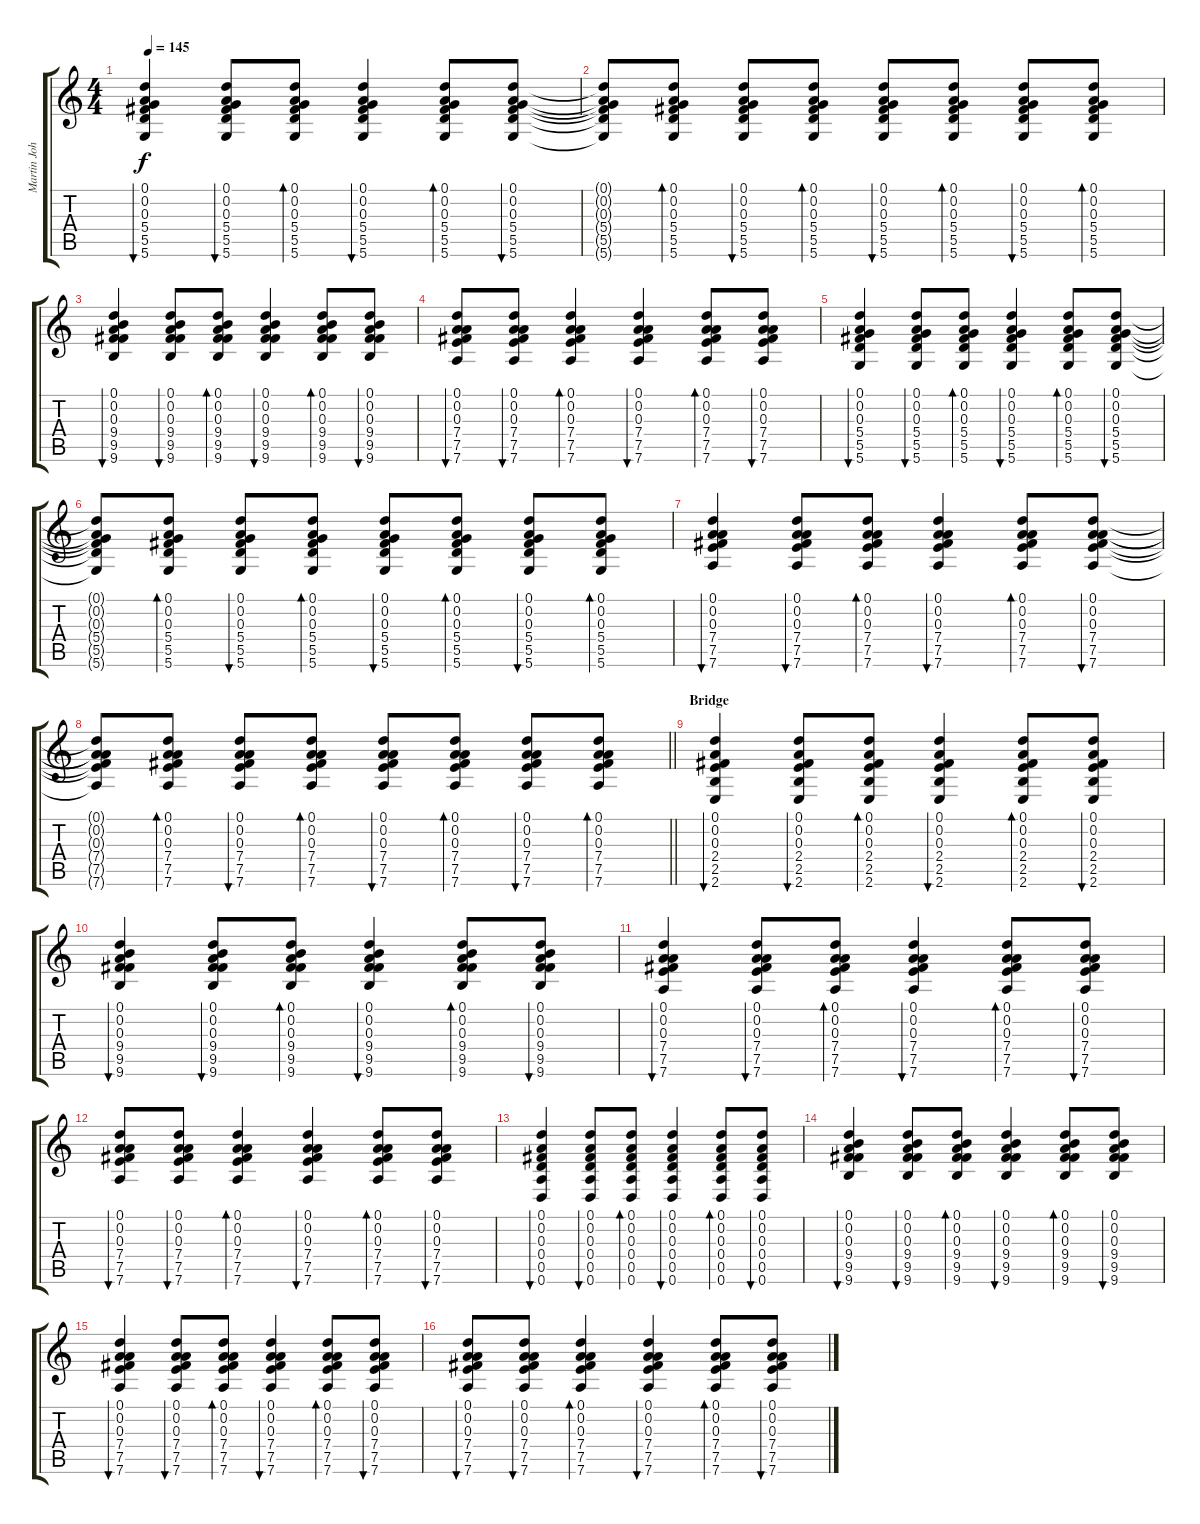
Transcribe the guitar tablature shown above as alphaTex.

\track ("Martin Johnson (Rhythm Guitar)" "Martin Joh") {instrument acousticguitarsteel}
\staff {score tabs}
\tuning (D4 A3 Gb3 D3 A2 D2) {hide}
\ts (4 4)
\tempo 145
\clef g2
\ks c
(0.1 0.2 0.3 5.4 5.5 5.6).4{bu 240 dy f} (0.1 0.2 0.3 5.4 5.5 5.6).8{bu 60} (0.1 0.2 0.3 5.4 5.5 5.6).8{bd 60} (0.1 0.2 0.3 5.4 5.5 5.6).4{bu 60} (0.1 0.2 0.3 5.4 5.5 5.6).8{bd 60} (0.1 0.2 0.3 5.4 5.5 5.6).8{bu 60} |
(0.1{t} 0.2{t} 0.3{t} 5.4{t} 5.5{t} 5.6{t}).8 (0.1 0.2 0.3 5.4 5.5 5.6).8{bd 60} (0.1 0.2 0.3 5.4 5.5 5.6).8{bu 60} (0.1 0.2 0.3 5.4 5.5 5.6).8{bd 60} (0.1 0.2 0.3 5.4 5.5 5.6).8{bu 60} (0.1 0.2 0.3 5.4 5.5 5.6).8{bd 60} (0.1 0.2 0.3 5.4 5.5 5.6).8{bu 60} (0.1 0.2 0.3 5.4 5.5 5.6).8{bd 60} |
(0.1 0.2 0.3 9.4 9.5 9.6).4{bu 240} (0.1 0.2 0.3 9.4 9.5 9.6).8{bu 60} (0.1 0.2 0.3 9.4 9.5 9.6).8{bd 60} (0.1 0.2 0.3 9.4 9.5 9.6).4{bu 60} (0.1 0.2 0.3 9.4 9.5 9.6).8{bd 60} (0.1 0.2 0.3 9.4 9.5 9.6).8{bu 60} |
(0.1 0.2 0.3 7.4 7.5 7.6).8{bu 240} (0.1 0.2 0.3 7.4 7.5 7.6).8{bu 60} (0.1 0.2 0.3 7.4 7.5 7.6).4{bd 60} (0.1 0.2 0.3 7.4 7.5 7.6).4{bu 60} (0.1 0.2 0.3 7.4 7.5 7.6).8{bd 60} (0.1 0.2 0.3 7.4 7.5 7.6).8{bu 60} |
(0.1 0.2 0.3 5.4 5.5 5.6).4{bu 240} (0.1 0.2 0.3 5.4 5.5 5.6).8{bu 60} (0.1 0.2 0.3 5.4 5.5 5.6).8{bd 60} (0.1 0.2 0.3 5.4 5.5 5.6).4{bu 60} (0.1 0.2 0.3 5.4 5.5 5.6).8{bd 60} (0.1 0.2 0.3 5.4 5.5 5.6).8{bu 60} |
(0.1{t} 0.2{t} 0.3{t} 5.4{t} 5.5{t} 5.6{t}).8 (0.1 0.2 0.3 5.4 5.5 5.6).8{bd 60} (0.1 0.2 0.3 5.4 5.5 5.6).8{bu 60} (0.1 0.2 0.3 5.4 5.5 5.6).8{bd 60} (0.1 0.2 0.3 5.4 5.5 5.6).8{bu 60} (0.1 0.2 0.3 5.4 5.5 5.6).8{bd 60} (0.1 0.2 0.3 5.4 5.5 5.6).8{bu 60} (0.1 0.2 0.3 5.4 5.5 5.6).8{bd 60} |
(0.1 0.2 0.3 7.4 7.5 7.6).4{bu 240} (0.1 0.2 0.3 7.4 7.5 7.6).8{bu 60} (0.1 0.2 0.3 7.4 7.5 7.6).8{bd 60} (0.1 0.2 0.3 7.4 7.5 7.6).4{bu 60} (0.1 0.2 0.3 7.4 7.5 7.6).8{bd 60} (0.1 0.2 0.3 7.4 7.5 7.6).8{bu 60} |
\barLineRight lightlight
(0.1{t} 0.2{t} 0.3{t} 7.4{t} 7.5{t} 7.6{t}).8 (0.1 0.2 0.3 7.4 7.5 7.6).8{bd 60} (0.1 0.2 0.3 7.4 7.5 7.6).8{bu 60} (0.1 0.2 0.3 7.4 7.5 7.6).8{bd 60} (0.1 0.2 0.3 7.4 7.5 7.6).8{bu 60} (0.1 0.2 0.3 7.4 7.5 7.6).8{bd 60} (0.1 0.2 0.3 7.4 7.5 7.6).8{bu 60} (0.1 0.2 0.3 7.4 7.5 7.6).8{bd 60} |
\section ("" "Bridge")
(0.1 0.2 0.3 2.4 2.5 2.6).4{bu 240} (0.1 0.2 0.3 2.4 2.5 2.6).8{bu 60} (0.1 0.2 0.3 2.4 2.5 2.6).8{bd 60} (0.1 0.2 0.3 2.4 2.5 2.6).4{bu 60} (0.1 0.2 0.3 2.4 2.5 2.6).8{bd 60} (0.1 0.2 0.3 2.4 2.5 2.6).8{bu 60} |
(0.1 0.2 0.3 9.4 9.5 9.6).4{bu 240} (0.1 0.2 0.3 9.4 9.5 9.6).8{bu 60} (0.1 0.2 0.3 9.4 9.5 9.6).8{bd 60} (0.1 0.2 0.3 9.4 9.5 9.6).4{bu 60} (0.1 0.2 0.3 9.4 9.5 9.6).8{bd 60} (0.1 0.2 0.3 9.4 9.5 9.6).8{bu 60} |
(0.1 0.2 0.3 7.4 7.5 7.6).4{bu 240} (0.1 0.2 0.3 7.4 7.5 7.6).8{bu 60} (0.1 0.2 0.3 7.4 7.5 7.6).8{bd 60} (0.1 0.2 0.3 7.4 7.5 7.6).4{bu 60} (0.1 0.2 0.3 7.4 7.5 7.6).8{bd 60} (0.1 0.2 0.3 7.4 7.5 7.6).8{bu 60} |
(0.1 0.2 0.3 7.4 7.5 7.6).8{bu 240} (0.1 0.2 0.3 7.4 7.5 7.6).8{bu 60} (0.1 0.2 0.3 7.4 7.5 7.6).4{bd 60} (0.1 0.2 0.3 7.4 7.5 7.6).4{bu 60} (0.1 0.2 0.3 7.4 7.5 7.6).8{bd 60} (0.1 0.2 0.3 7.4 7.5 7.6).8{bu 60} |
(0.1 0.2 0.3 0.4 0.5 0.6).4{bu 240} (0.1 0.2 0.3 0.4 0.5 0.6).8{bu 60} (0.1 0.2 0.3 0.4 0.5 0.6).8{bd 60} (0.1 0.2 0.3 0.4 0.5 0.6).4{bu 60} (0.1 0.2 0.3 0.4 0.5 0.6).8{bd 60} (0.1 0.2 0.3 0.4 0.5 0.6).8{bu 60} |
(0.1 0.2 0.3 9.4 9.5 9.6).4{bu 240} (0.1 0.2 0.3 9.4 9.5 9.6).8{bu 60} (0.1 0.2 0.3 9.4 9.5 9.6).8{bd 60} (0.1 0.2 0.3 9.4 9.5 9.6).4{bu 60} (0.1 0.2 0.3 9.4 9.5 9.6).8{bd 60} (0.1 0.2 0.3 9.4 9.5 9.6).8{bu 60} |
(0.1 0.2 0.3 7.4 7.5 7.6).4{bu 240} (0.1 0.2 0.3 7.4 7.5 7.6).8{bu 60} (0.1 0.2 0.3 7.4 7.5 7.6).8{bd 60} (0.1 0.2 0.3 7.4 7.5 7.6).4{bu 60} (0.1 0.2 0.3 7.4 7.5 7.6).8{bd 60} (0.1 0.2 0.3 7.4 7.5 7.6).8{bu 60} |
(0.1 0.2 0.3 7.4 7.5 7.6).8{bu 240} (0.1 0.2 0.3 7.4 7.5 7.6).8{bu 60} (0.1 0.2 0.3 7.4 7.5 7.6).4{bd 60} (0.1 0.2 0.3 7.4 7.5 7.6).4{bu 60} (0.1 0.2 0.3 7.4 7.5 7.6).8{bd 60} (0.1 0.2 0.3 7.4 7.5 7.6).8{bu 60}
